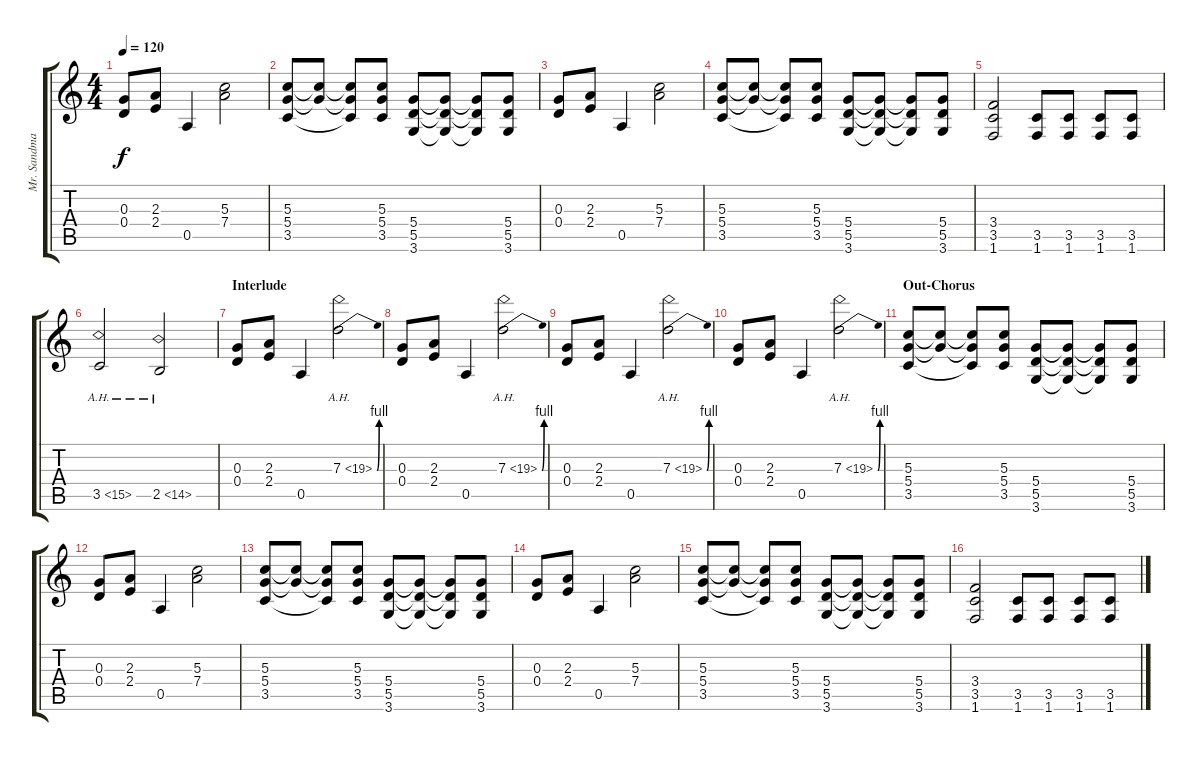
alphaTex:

\track ("Mr. Sandman" "Mr. Sandma") {instrument distortionguitar}
\staff {score tabs}
\tuning (E4 B3 G3 D3 A2 E2) {hide}
\ts (4 4)
\tempo 120
\clef g2
\ks c
(0.3 0.4).8{dy f} (2.3 2.4).8 0.5.4 (5.3 7.4).2 |
(5.3 5.4 3.5).8 (5.3{t} 5.4{t}).8 (5.3{t} 5.4{t} 3.5{t}).8 (5.3 5.4 3.5).8 (5.4 5.5 3.6).8 (5.4{t} 5.5{t} 3.6{t}).8 (5.4{t} 5.5{t} 3.6{t}).8 (5.4 5.5 3.6).8 |
(0.3 0.4).8 (2.3 2.4).8 0.5.4 (5.3 7.4).2 |
(5.3 5.4 3.5).8 (5.3{t} 5.4{t}).8 (5.3{t} 5.4{t} 3.5{t}).8 (5.3 5.4 3.5).8 (5.4 5.5 3.6).8 (5.4{t} 5.5{t} 3.6{t}).8 (5.4{t} 5.5{t} 3.6{t}).8 (5.4 5.5 3.6).8 |
(3.4 3.5 1.6).2 (3.5 1.6).8 (3.5 1.6).8 (3.5 1.6).8 (3.5 1.6).8 |
3.5{ah 12}.2 2.5{ah 12}.2 |
\section ("" "Interlude")
(0.3 0.4).8 (2.3 2.4).8 0.5.4 7.3{be (bend 0 0 60 4) ah 12}.2 |
(0.3 0.4).8 (2.3 2.4).8 0.5.4 7.3{be (bend 0 0 60 4) ah 12}.2 |
(0.3 0.4).8 (2.3 2.4).8 0.5.4 7.3{be (bend 0 0 60 4) ah 12}.2 |
(0.3 0.4).8 (2.3 2.4).8 0.5.4 7.3{be (bend 0 0 60 4) ah 12}.2 |
\section ("" "Out-Chorus")
(5.3 5.4 3.5).8 (5.3{t} 5.4{t}).8 (5.3{t} 5.4{t} 3.5{t}).8 (5.3 5.4 3.5).8 (5.4 5.5 3.6).8 (5.4{t} 5.5{t} 3.6{t}).8 (5.4{t} 5.5{t} 3.6{t}).8 (5.4 5.5 3.6).8 |
(0.3 0.4).8 (2.3 2.4).8 0.5.4 (5.3 7.4).2 |
(5.3 5.4 3.5).8 (5.3{t} 5.4{t}).8 (5.3{t} 5.4{t} 3.5{t}).8 (5.3 5.4 3.5).8 (5.4 5.5 3.6).8 (5.4{t} 5.5{t} 3.6{t}).8 (5.4{t} 5.5{t} 3.6{t}).8 (5.4 5.5 3.6).8 |
(0.3 0.4).8 (2.3 2.4).8 0.5.4 (5.3 7.4).2 |
(5.3 5.4 3.5).8 (5.3{t} 5.4{t}).8 (5.3{t} 5.4{t} 3.5{t}).8 (5.3 5.4 3.5).8 (5.4 5.5 3.6).8 (5.4{t} 5.5{t} 3.6{t}).8 (5.4{t} 5.5{t} 3.6{t}).8 (5.4 5.5 3.6).8 |
(3.4 3.5 1.6).2 (3.5 1.6).8 (3.5 1.6).8 (3.5 1.6).8 (3.5 1.6).8
